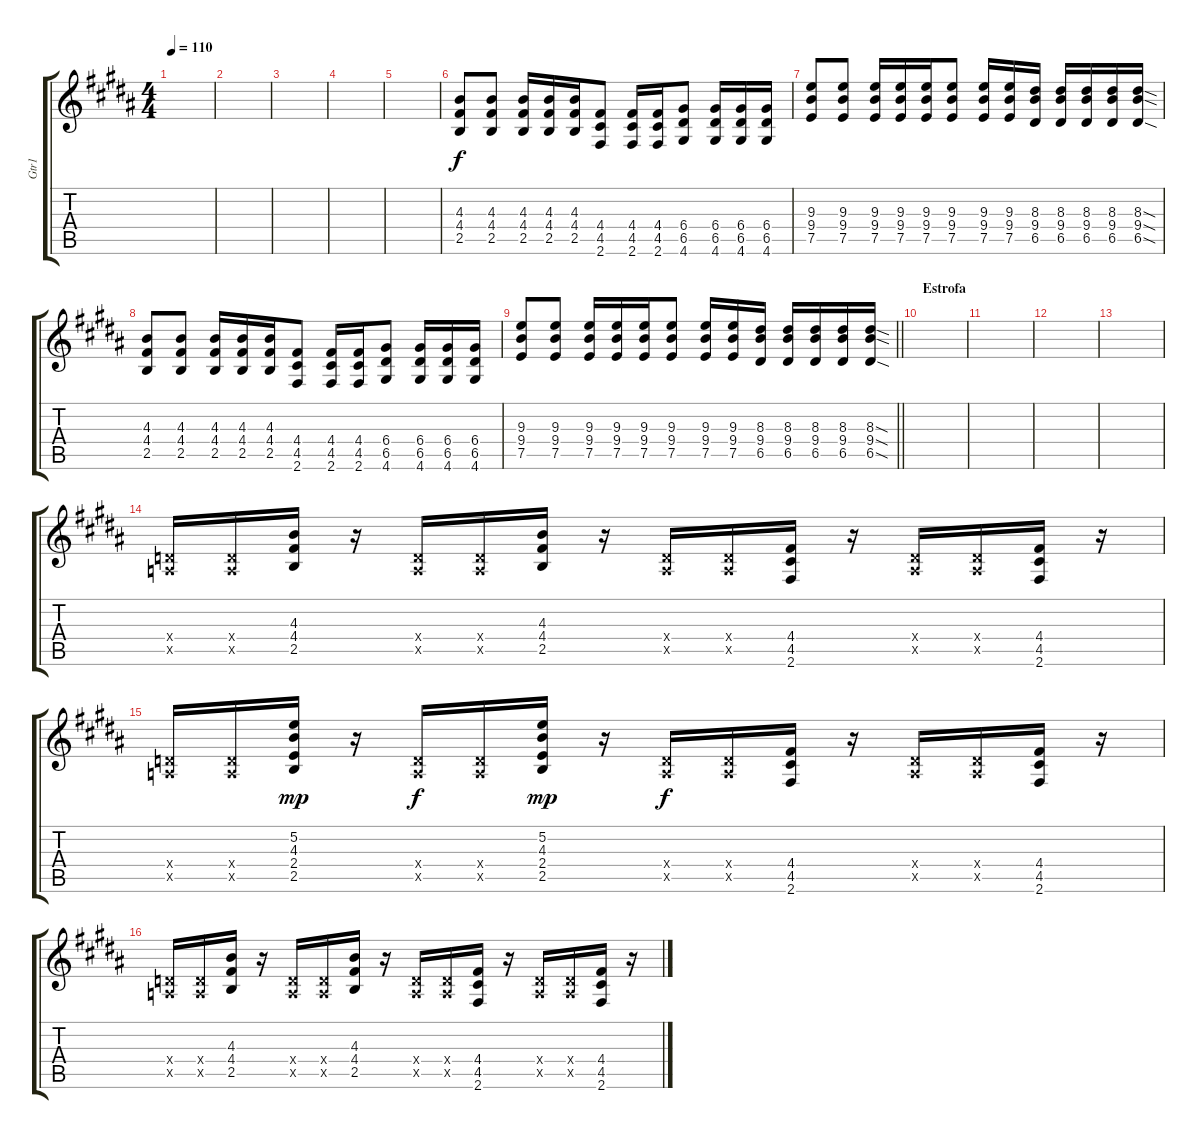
\track ("Gtr1" "Gtr1") {instrument distortionguitar}
\staff {score tabs}
\tuning (E4 B3 G3 D3 A2 E2) {hide}
\ts (4 4)
\tempo 110
\clef g2
\ks b
|
|
|
|
|
(4.3 4.4 2.5).8 (4.3 4.4 2.5).8 (4.3 4.4 2.5).16 (4.3 4.4 2.5).16 (4.3 4.4 2.5).16 (4.4 4.5 2.6).8 (4.4 4.5 2.6).16 (4.4 4.5 2.6).16 (6.4 6.5 4.6).8 (6.4 6.5 4.6).16 (6.4 6.5 4.6).16 (6.4 6.5 4.6).16 |
(9.3 9.4 7.5).8 (9.3 9.4 7.5).8 (9.3 9.4 7.5).16 (9.3 9.4 7.5).16 (9.3 9.4 7.5).16 (9.3 9.4 7.5).8 (9.3 9.4 7.5).16 (9.3 9.4 7.5).16 (8.3 9.4 6.5).16 (8.3 9.4 6.5).16 (8.3 9.4 6.5).16 (8.3 9.4 6.5).16 (8.3{sod} 9.4{sod} 6.5{sod}).16 |
(4.3 4.4 2.5).8 (4.3 4.4 2.5).8 (4.3 4.4 2.5).16 (4.3 4.4 2.5).16 (4.3 4.4 2.5).16 (4.4 4.5 2.6).8 (4.4 4.5 2.6).16 (4.4 4.5 2.6).16 (6.4 6.5 4.6).8 (6.4 6.5 4.6).16 (6.4 6.5 4.6).16 (6.4 6.5 4.6).16 |
\barLineRight lightlight
(9.3 9.4 7.5).8 (9.3 9.4 7.5).8 (9.3 9.4 7.5).16 (9.3 9.4 7.5).16 (9.3 9.4 7.5).16 (9.3 9.4 7.5).8 (9.3 9.4 7.5).16 (9.3 9.4 7.5).16 (8.3 9.4 6.5).16 (8.3 9.4 6.5).16 (8.3 9.4 6.5).16 (8.3 9.4 6.5).16 (8.3{sod} 9.4{sod} 6.5{sod}).16 |
\section ("" "Estrofa")
|
|
|
|
(0.4{x} 0.5{x}).16 (0.4{x} 0.5{x}).16 (4.3 4.4 2.5).16 r.16 (0.4{x} 0.5{x}).16 (0.4{x} 0.5{x}).16 (4.3 4.4 2.5).16 r.16 (0.4{x} 0.5{x}).16 (0.4{x} 0.5{x}).16 (4.4 4.5 2.6).16 r.16 (0.4{x} 0.5{x}).16 (0.4{x} 0.5{x}).16 (4.4 4.5 2.6).16 r.16 |
(0.4{x} 0.5{x}).16 (0.4{x} 0.5{x}).16 (5.2 4.3 2.4 2.5).16{dy mp} r.16 (0.4{x} 0.5{x}).16{dy f} (0.4{x} 0.5{x}).16 (5.2 4.3 2.4 2.5).16{dy mp} r.16 (0.4{x} 0.5{x}).16{dy f} (0.4{x} 0.5{x}).16 (4.4 4.5 2.6).16 r.16 (0.4{x} 0.5{x}).16 (0.4{x} 0.5{x}).16 (4.4 4.5 2.6).16 r.16 |
(0.4{x} 0.5{x}).16 (0.4{x} 0.5{x}).16 (4.3 4.4 2.5).16 r.16 (0.4{x} 0.5{x}).16 (0.4{x} 0.5{x}).16 (4.3 4.4 2.5).16 r.16 (0.4{x} 0.5{x}).16 (0.4{x} 0.5{x}).16 (4.4 4.5 2.6).16 r.16 (0.4{x} 0.5{x}).16 (0.4{x} 0.5{x}).16 (4.4 4.5 2.6).16 r.16
